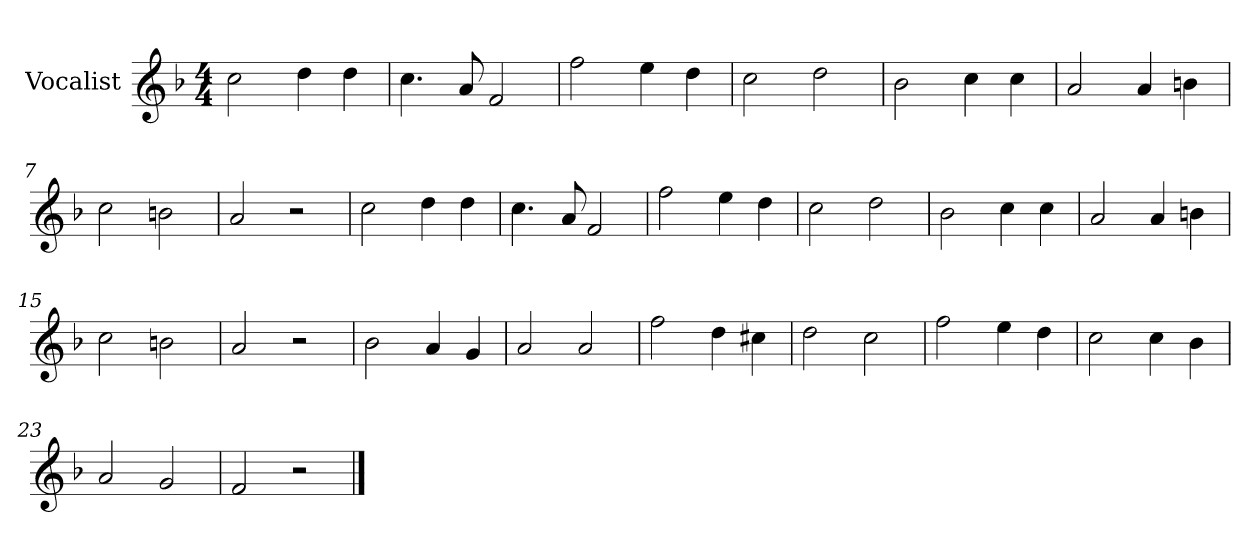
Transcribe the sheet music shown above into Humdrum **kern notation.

**kern
*part1
*staff1
*I"Vocalist
*k[b-]
*F:
*M4/4
=1
2cc
4dd
4dd
=2
4.cc
8a
2f
=3
2ff
4ee
4dd
=4
2cc
2dd
=5
2b-
4cc
4cc
=6
2a
4a
4bn
=7
2cc
2bn
=8
2a
2r
=9
2cc
4dd
4dd
=10
4.cc
8a
2f
=11
2ff
4ee
4dd
=12
2cc
2dd
=13
2b-
4cc
4cc
=14
2a
4a
4bn
=15
2cc
2bn
=16
2a
2r
=17
2b-
4a
4g
=18
2a
2a
=19
2ff
4dd
4cc#X
=20
2dd
2cc
=21
2ff
4ee
4dd
=22
2cc
4cc
4b-
=23
2a
2g
=24
2f
2r
==
*-
